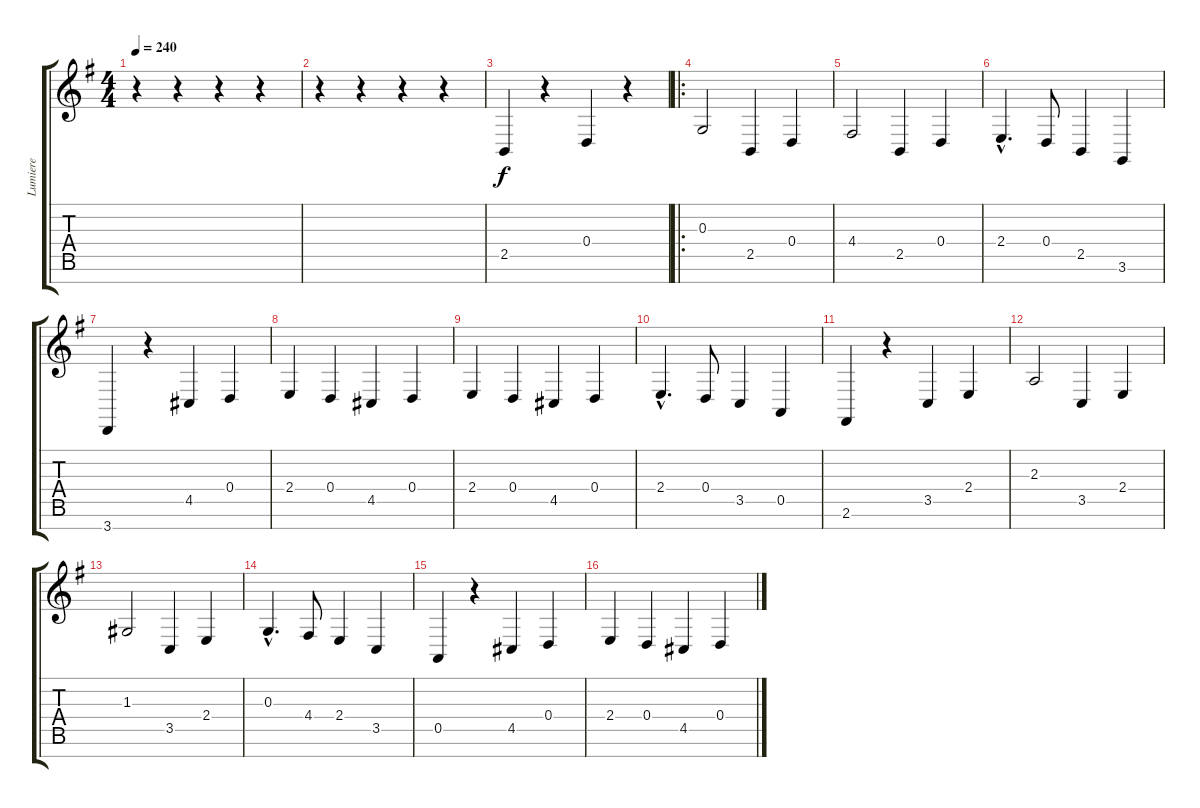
\track ("Lumiere" "Lumiere") {instrument oboe}
\staff {score tabs}
\tuning (E4 B3 G3 D3 A2 E2 B1) {hide}
\ts (4 4)
\tempo 240
\clef g2
\ks g
r.4{dy f instrument oboe} r.4 r.4 r.4 |
r.4 r.4 r.4 r.4 |
2.5.4 r.4 0.4.4 r.4 |
\ro
0.3.2 2.5.4 0.4.4 |
4.4.2 2.5.4 0.4.4 |
2.4{hac}.4{d} 0.4.8 2.5.4 3.6.4 |
3.7.4 r.4 4.5.4 0.4.4 |
2.4.4 0.4.4 4.5.4 0.4.4 |
2.4.4 0.4.4 4.5.4 0.4.4 |
2.4{hac}.4{d} 0.4.8 3.5.4 0.5.4 |
2.6.4 r.4 3.5.4 2.4.4 |
2.3.2 3.5.4 2.4.4 |
1.3.2 3.5.4 2.4.4 |
0.3{hac}.4{d} 4.4.8 2.4.4 3.5.4 |
0.5.4 r.4 4.5.4 0.4.4 |
2.4.4 0.4.4 4.5.4 0.4.4
